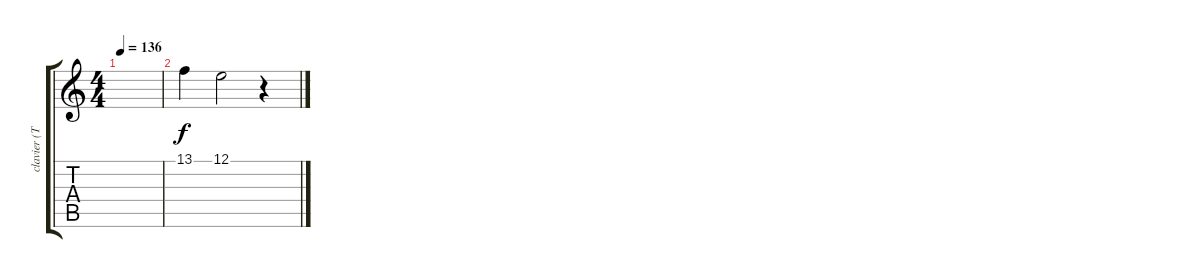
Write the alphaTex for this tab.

\track ("clavier (T.VanLeeuwen)" "clavier (T") {instrument honkytonkpiano}
\staff {score tabs}
\tuning (E4 B3 G3 D3 A2 E2) {hide}
\ts (4 4)
\tempo 136
\clef g2
\ks c
|
13.1.4{volume 15 instrument acousticgrandpiano} 12.1.2 r.4
